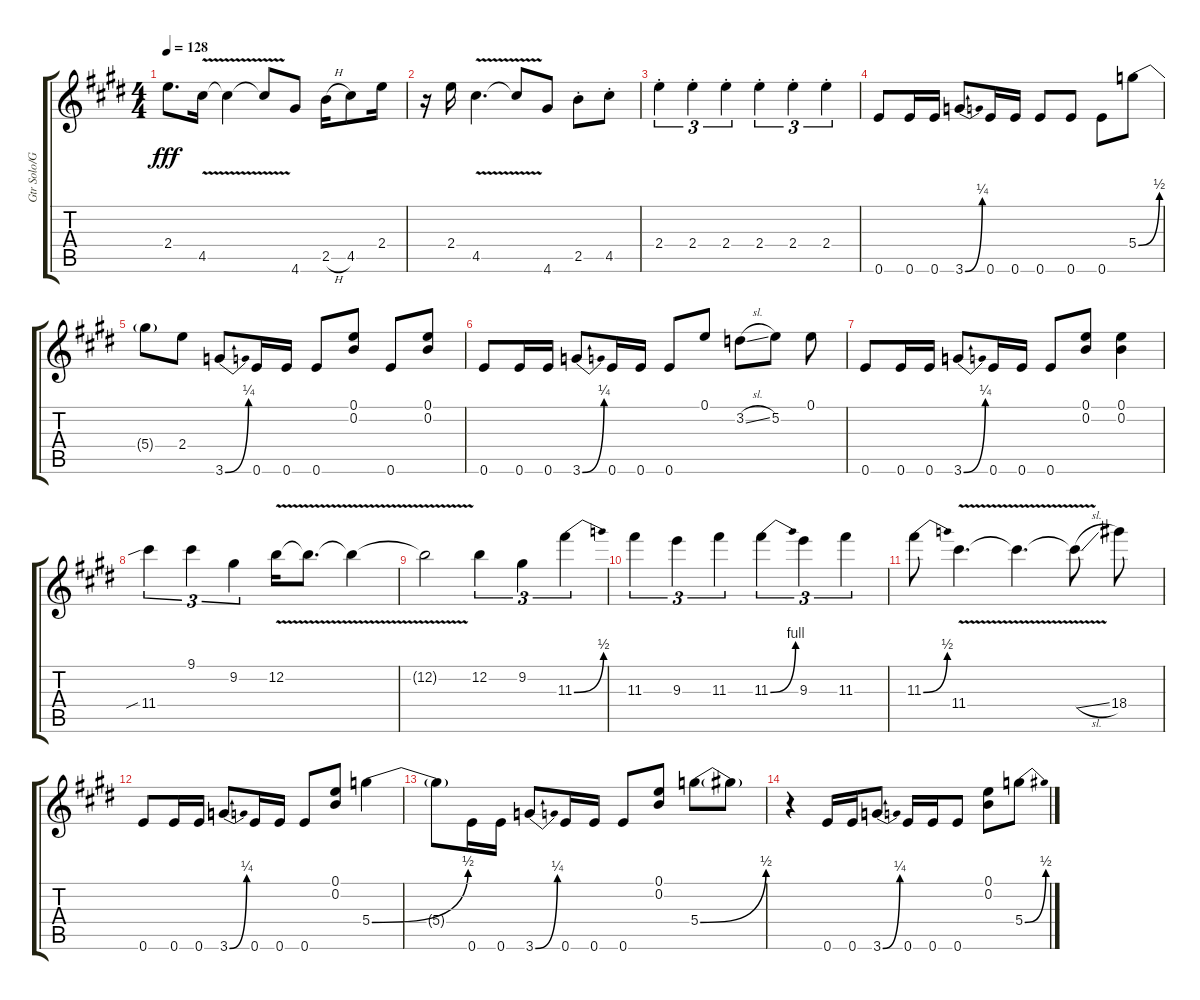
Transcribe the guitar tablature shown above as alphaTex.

\track ("Gtr Solo/Gtr, Fill's" "Gtr Solo/G") {instrument distortionguitar}
\staff {score tabs}
\tuning (E4 B3 G4 D4 A3 E3) {hide}
\ts (4 4)
\tempo 128
\clef g2
\ks c#minor
2.4.8{d dy fff} 4.5{v}.16 4.5{v t}.4 4.5{v t}.8 4.6.8 2.5{h}.16 4.5.8 2.4.16 |
r.16 2.4.16 4.5{v}.4{d} 4.5{v t}.8 4.6.8 2.5{st}.8 4.5{st}.8 |
\ks e
2.4{st}.4{tu (3 2)} 2.4{st}.4{tu (3 2)} 2.4{st}.4{tu (3 2)} 2.4{st}.4{tu (3 2)} 2.4{st}.4{tu (3 2)} 2.4{st}.4{tu (3 2)} |
\ks c#minor
0.6.8 0.6.16 0.6.16 3.6{be (bend 0 0 60 1)}.8 0.6.16 0.6.16 0.6.8 0.6.8 0.6.8 5.4{be (bend 0 0 60 2)}.8 |
5.4{t}.8 2.4.8 3.6{be (bend 0 0 60 1)}.8 0.6.16 0.6.16 0.6.8 (0.1 0.2).8 0.6.8 (0.1 0.2).8 |
\ks e
0.6.8 0.6.16 0.6.16 3.6{be (bend 0 0 60 1)}.8 0.6.16 0.6.16 0.6.8 0.1.8 3.2{sl}.8 5.2.8 0.1.8 |
\ks c#minor
0.6.8 0.6.16 0.6.16 3.6{be (bend 0 0 60 1)}.8 0.6.16 0.6.16 0.6.8 (0.1 0.2).8 (0.1 0.2).4 |
\ks e
11.4{sib}.4{tu (3 2)} 9.1.4{tu (3 2)} 9.2.4{tu (3 2)} 12.2{v}.16 12.2{v t}.8{d} 12.2{v t}.4 |
\ks c#minor
12.2{v t}.2 12.2.4{tu (3 2)} 9.2.4{tu (3 2)} 11.3{be (bend 0 0 60 2)}.4{tu (3 2)} |
11.3.4{tu (3 2)} 9.3.4{tu (3 2)} 11.3.4{tu (3 2)} 11.3{be (bend 0 0 60 4)}.4{tu (3 2)} 9.3.4{tu (3 2)} 11.3.4{tu (3 2)} |
\ks e
11.3{be (bend 0 0 60 2)}.8 11.4{v}.4{d} 11.4{v t}.4{d} 11.4{sl t}.8 18.4.8 |
\ks c#minor
0.6.8 0.6.16 0.6.16 3.6{be (bend 0 0 60 1)}.8 0.6.16 0.6.16 0.6.8 (0.1 0.2).8 5.4{be (bend 0 0 60 2)}.4 |
\ks e
5.4{t}.8 0.6.16 0.6.16 3.6{be (bend 0 0 60 1)}.8 0.6.16 0.6.16 0.6.8 (0.1 0.2).8 5.4{be (bend 0 0 60 2)}.8 5.4{t}.8 |
\ks c#minor
r.4 0.6.16 0.6.16 3.6{be (bend 0 0 60 1)}.8 0.6.16 0.6.16 0.6.8 (0.1 0.2).8 5.4{be (bend 0 0 60 2)}.8
